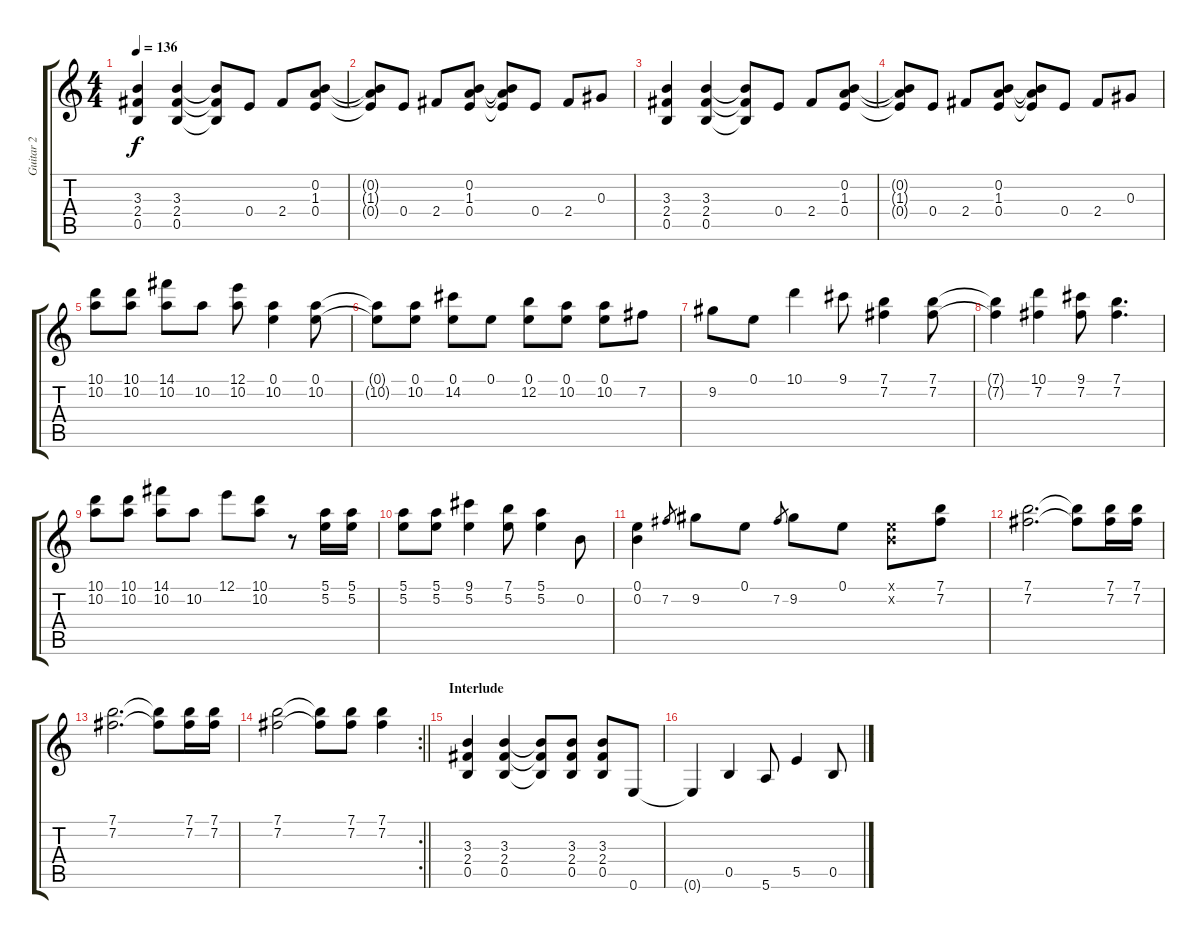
\track ("Guitar 2" "Guitar 2") {instrument overdrivenguitar}
\staff {score tabs}
\tuning (E4 B3 Ab3 E3 B2 E2) {hide}
\ts (4 4)
\tempo 136
\clef g2
\ks c
(3.3 2.4 0.5).4{dy f} (3.3 2.4 0.5).4 (3.3{t} 2.4{t} 0.5{t}).8 0.4.8 2.4.8 (0.2 1.3 0.4).8 |
(0.2{t} 1.3{t} 0.4{t}).8 0.4.8 2.4.8 (0.2 1.3 0.4).8 (0.2{t} 1.3{t} 0.4{t}).8 0.4.8 2.4.8 0.3.8 |
(3.3 2.4 0.5).4 (3.3 2.4 0.5).4 (3.3{t} 2.4{t} 0.5{t}).8 0.4.8 2.4.8 (0.2 1.3 0.4).8 |
(0.2{t} 1.3{t} 0.4{t}).8 0.4.8 2.4.8 (0.2 1.3 0.4).8 (0.2{t} 1.3{t} 0.4{t}).8 0.4.8 2.4.8 0.3.8 |
(10.1 10.2).8 (10.1 10.2).8 (14.1 10.2).8 10.2.8 (12.1 10.2).8 (0.1 10.2).4 (0.1 10.2).8 |
(0.1{t} 10.2{t}).8 (0.1 10.2).8 (0.1 14.2).8 0.1.8 (0.1 12.2).8 (0.1 10.2).8 (0.1 10.2).8 7.2.8 |
9.2.8 0.1.8 10.1.4 9.1.8 (7.1 7.2).4 (7.1 7.2).8 |
(7.1{t} 7.2{t}).4 (10.1 7.2).4 (9.1 7.2).8 (7.1 7.2).4{d} |
(10.1 10.2).8 (10.1 10.2).8 (14.1 10.2).8 10.2.8 12.1.8 (10.1 10.2).8 r.8 (5.1 5.2).16 (5.1 5.2).16 |
(5.1 5.2).8 (5.1 5.2).8 (9.1 5.2).4 (7.1 5.2).8 (5.1 5.2).4 0.2.8 |
(0.1 0.2).4 7.2.8{gr} 9.2.8 0.1.8 7.2.8{gr} 9.2.8 0.1.8 (0.1{x} 0.2{x}).8 (7.1 7.2).8 |
(7.1 7.2).2{d} (7.1{t} 7.2{t}).8 (7.1 7.2).16 (7.1 7.2).16 |
(7.1 7.2).2{d} (7.1{t} 7.2{t}).8 (7.1 7.2).16 (7.1 7.2).16 |
\rc 2
\barLineRight lightlight
(7.1 7.2).2 (7.1{t} 7.2{t}).8 (7.1 7.2).8 (7.1 7.2).4 |
\section ("" "Interlude")
(3.3 2.4 0.5).4 (3.3 2.4 0.5).4 (3.3{t} 2.4{t} 0.5{t}).8 (3.3 2.4 0.5).8 (3.3 2.4 0.5).8 0.6.8 |
0.6{t}.4 0.5.4 5.6.8 5.5.4 0.5.8
